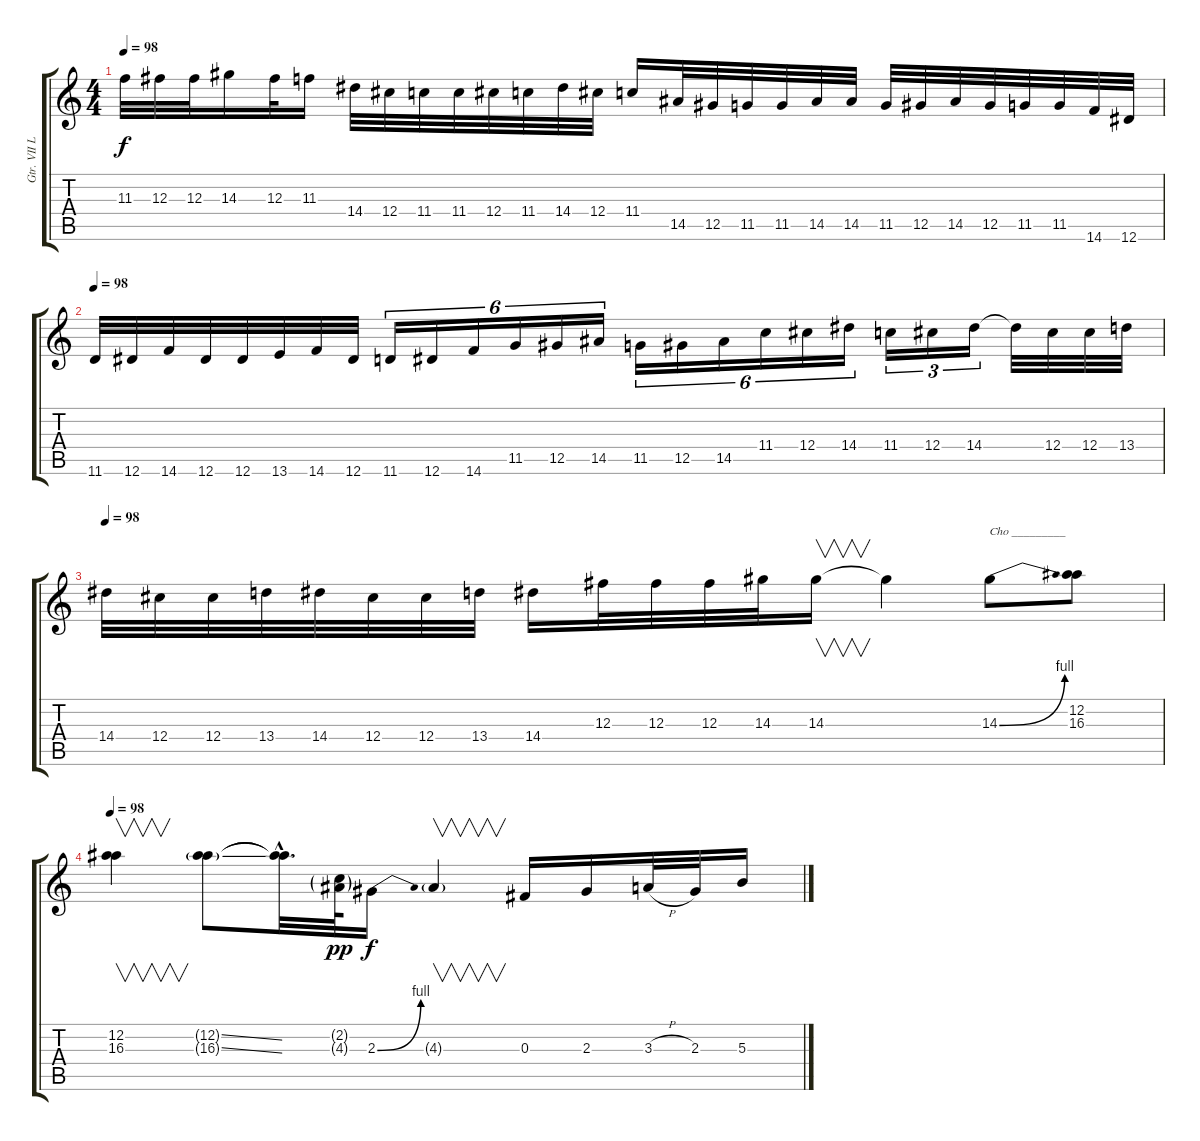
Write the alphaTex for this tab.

\track ("Gtr. VII Lead" "Gtr. VII L") {instrument overdrivenguitar}
\staff {score tabs}
\tuning (Eb4 Bb3 Gb3 Db3 Ab2 Eb2) {hide}
\ts (4 4)
\tempo 98
\clef g2
\ks c
11.3.32{dy f} 12.3.32 12.3.32 14.3.16 12.3.32 11.3.16 14.4.32 12.4.32 11.4.32 11.4.32 12.4.32 11.4.32 14.4.32 12.4.32 11.4.16 14.5.32 12.5.32 11.5.32 11.5.32 14.5.32 14.5.32 11.5.32 12.5.32 14.5.32 12.5.32 11.5.32 11.5.32 14.6.32 12.6.32 |
\tempo 98
11.6.32 12.6.32 14.6.32 12.6.32 12.6.32 13.6.32 14.6.32 12.6.32 11.6.16{tu (6 4)} 12.6.16{tu (6 4)} 14.6.16{tu (6 4)} 11.5.16{tu (6 4)} 12.5.16{tu (6 4)} 14.5.16{tu (6 4)} 11.5.16{tu (6 4)} 12.5.16{tu (6 4)} 14.5.16{tu (6 4)} 11.4.16{tu (6 4)} 12.4.16{tu (6 4)} 14.4.16{tu (6 4)} 11.4.16{tu (3 2)} 12.4.16{tu (3 2)} 14.4.16{tu (3 2)} 14.4{t}.32 12.4.32 12.4.32 13.4.32 |
\tempo 98
14.4.32 12.4.32 12.4.32 13.4.32 14.4.32 12.4.32 12.4.32 13.4.32 14.4.16 12.3.32 12.3.32 12.3.32 14.3.32 14.3.16{v} 14.3{t}.4 14.3{be (bend 0 0 60 4)}.8{txt "Cho _________"} (12.2 16.3).8 |
\tempo 98
(12.2 16.3).4{v} (12.2{ss g} 16.3{ss g}).8 (12.2{hac t} 16.3{hac t}).32{d} (2.2{g} 4.3{g}).64{dy pp} 2.3{be (bend 0 0 60 4)}.16{dy f} 4.3{g}.4{v} 0.3.16 2.3.16 3.3{h}.32 2.3.32 5.3.16
